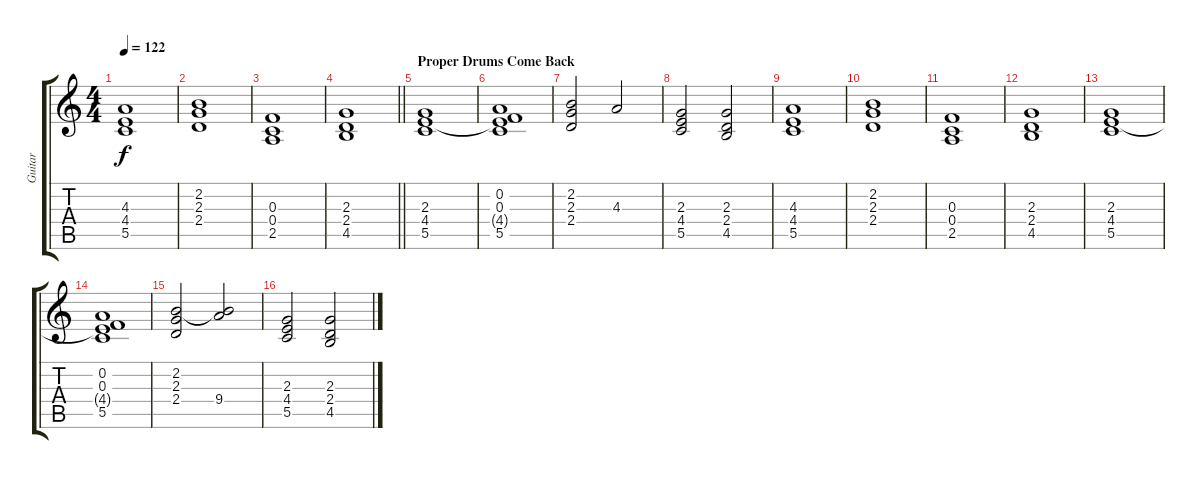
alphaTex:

\track ("Guitar" "Guitar") {instrument acousticguitarsteel}
\staff {score tabs}
\tuning (D4 A3 F3 C3 G2 C2) {hide}
\ts (4 4)
\tempo 122
\clef g2
\ks c
(4.3 4.4 5.5).1{dy f} |
(2.2 2.3 2.4).1 |
(0.3 0.4 2.5).1 |
\barLineRight lightlight
(2.3 2.4 4.5).1 |
\section ("" "Proper Drums Come Back")
(2.3 4.4 5.5).1 |
(0.2 0.3 4.4{t} 5.5).1 |
(2.2 2.3 2.4).2 4.3.2 |
(2.3 4.4 5.5).2 (2.3 2.4 4.5).2 |
(4.3 4.4 5.5).1 |
(2.2 2.3 2.4).1 |
(0.3 0.4 2.5).1 |
(2.3 2.4 4.5).1 |
(2.3 4.4 5.5).1 |
(0.2 0.3 4.4{t} 5.5).1 |
(2.2 2.3 2.4).2 (2.2{t} 9.4).2 |
(2.3 4.4 5.5).2 (2.3 2.4 4.5).2
